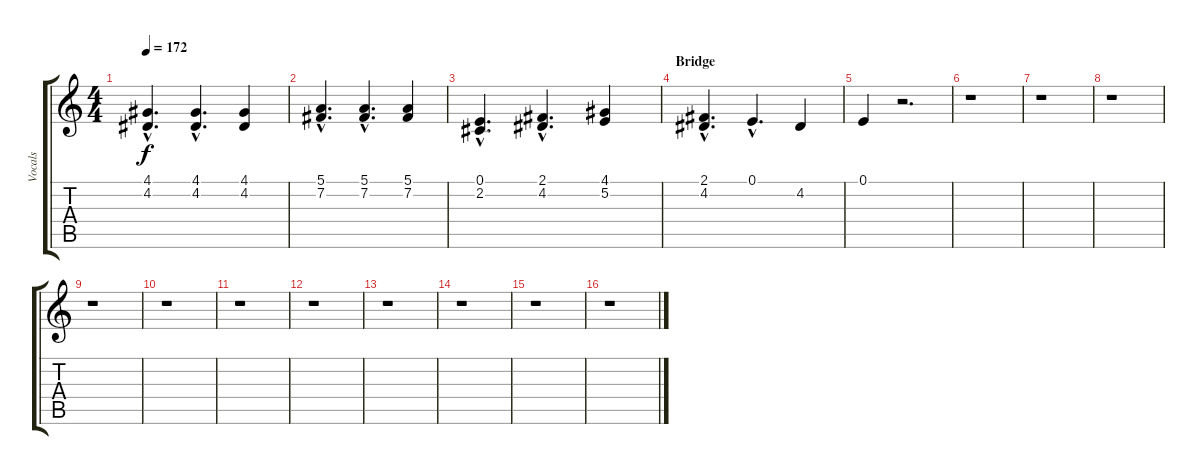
\track ("Vocals" "Vocals") {instrument lead2sawtooth}
\staff {score tabs}
\tuning (E4 B3 G3 D3 A2 E2) {hide}
\ts (4 4)
\tempo 172
\clef g2
\ks c
(4.1{hac} 4.2{hac}).4{d dy f} (4.1{hac} 4.2{hac}).4{d} (4.1 4.2).4 |
(5.1{hac} 7.2{hac}).4{d} (5.1{hac} 7.2{hac}).4{d} (5.1 7.2).4 |
(0.1{hac} 2.2{hac}).4{d} (2.1{hac} 4.2{hac}).4{d} (4.1 5.2).4 |
\section ("" "Bridge")
(2.1{hac} 4.2{hac}).4{d} 0.1{hac}.4{d} 4.2.4 |
0.1.4 r.2{d} |
r.1 |
r.1 |
r.1 |
r.1 |
r.1 |
r.1 |
r.1 |
r.1 |
r.1 |
r.1 |
r.1
